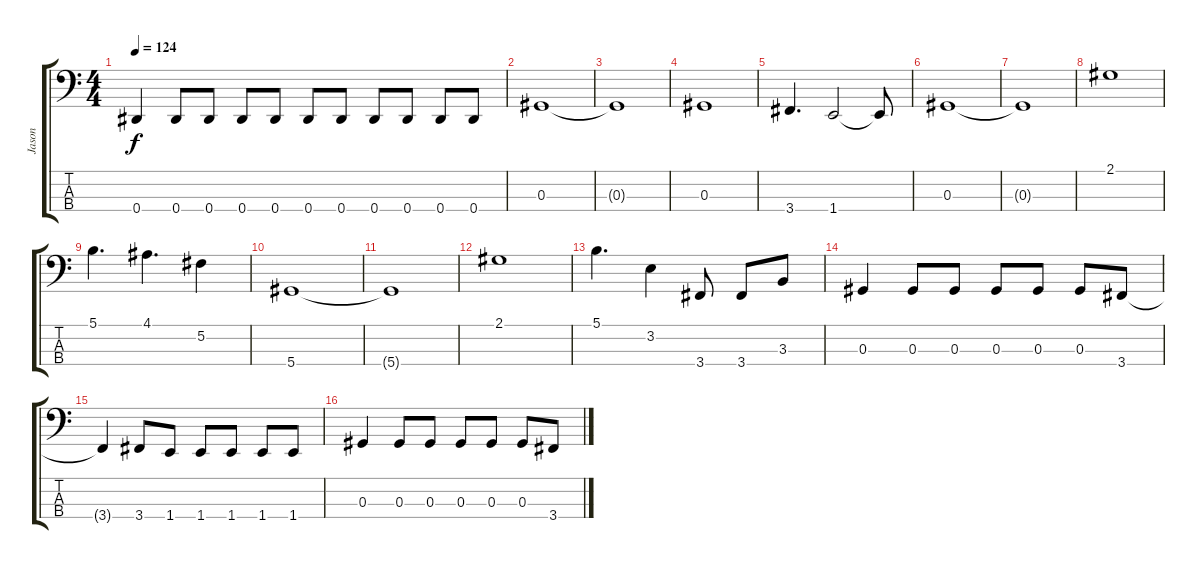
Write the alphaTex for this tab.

\track ("Jason" "Jason") {instrument electricbasspick}
\staff {score tabs}
\tuning (Gb2 Db2 Ab1 Eb1) {hide}
\ts (4 4)
\tempo 124
\clef f4
\ks c
0.4.4{dy f} 0.4.8 0.4.8 0.4.8 0.4.8 0.4.8 0.4.8 0.4.8 0.4.8 0.4.8 0.4.8 |
0.3.1 |
0.3{t}.1 |
0.3.1 |
3.4.4{d} 1.4.2 1.4{t}.8 |
0.3.1 |
0.3{t}.1 |
2.1.1 |
5.1.4{d} 4.1.4{d} 5.2.4 |
5.4.1 |
5.4{t}.1 |
2.1.1 |
5.1.4{d} 3.2.4 3.4.8 3.4.8 3.3.8 |
0.3.4 0.3.8 0.3.8 0.3.8 0.3.8 0.3.8 3.4.8 |
3.4{t}.4 3.4.8 1.4.8 1.4.8 1.4.8 1.4.8 1.4.8 |
0.3.4 0.3.8 0.3.8 0.3.8 0.3.8 0.3.8 3.4.8
